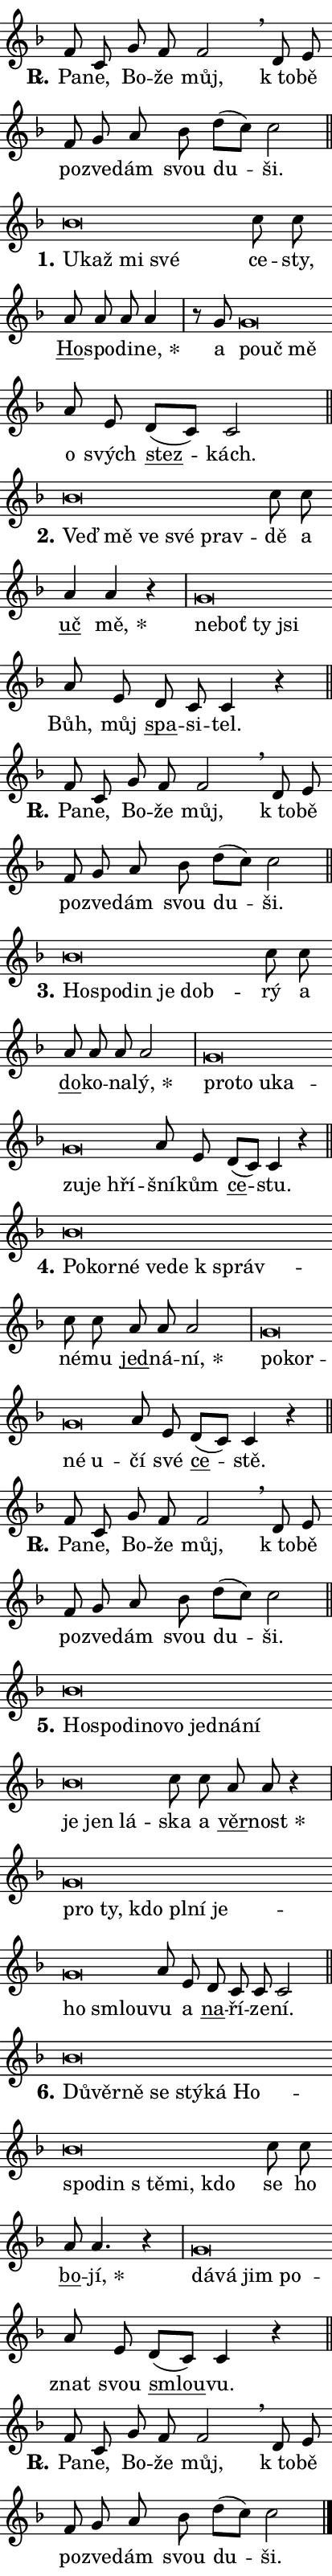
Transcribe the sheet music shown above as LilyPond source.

\version "2.22.1"
\header { tagline = "" }
\paper {
  indent = 0\cm
  top-margin = 0\cm
  right-margin = 0\cm
  bottom-margin = 0\cm
  left-margin = 0\cm
  paper-width = 7\cm
  page-breaking = #ly:one-page-breaking
  system-system-spacing.basic-distance = #11
  score-system-spacing.basic-distance = #11
  ragged-last = ##f
}


%% Author: Thomas Morley
%% https://lists.gnu.org/archive/html/lilypond-user/2020-05/msg00002.html
#(define (line-position grob)
"Returns position of @var[grob} in current system:
   @code{'start}, if at first time-step
   @code{'end}, if at last time-step
   @code{'middle} otherwise
"
  (let* ((col (ly:item-get-column grob))
         (ln (ly:grob-object col 'left-neighbor))
         (rn (ly:grob-object col 'right-neighbor))
         (col-to-check-left (if (ly:grob? ln) ln col))
         (col-to-check-right (if (ly:grob? rn) rn col))
         (break-dir-left
           (and
             (ly:grob-property col-to-check-left 'non-musical #f)
             (ly:item-break-dir col-to-check-left)))
         (break-dir-right
           (and
             (ly:grob-property col-to-check-right 'non-musical #f)
             (ly:item-break-dir col-to-check-right))))
        (cond ((eqv? 1 break-dir-left) 'start)
              ((eqv? -1 break-dir-right) 'end)
              (else 'middle))))

#(define (tranparent-at-line-position vctor)
  (lambda (grob)
  "Relying on @code{line-position} select the relevant enry from @var{vctor}.
Used to determine transparency,"
    (case (line-position grob)
      ((end) (not (vector-ref vctor 0)))
      ((middle) (not (vector-ref vctor 1)))
      ((start) (not (vector-ref vctor 2))))))

noteHeadBreakVisibility =
#(define-music-function (break-visibility)(vector?)
"Makes @code{NoteHead}s transparent relying on @var{break-visibility}"
#{
  \override NoteHead.transparent =
    #(tranparent-at-line-position break-visibility)
#})

#(define delete-ledgers-for-transparent-note-heads
  (lambda (grob)
    "Reads whether a @code{NoteHead} is transparent.
If so this @code{NoteHead} is removed from @code{'note-heads} from
@var{grob}, which is supposed to be @code{LedgerLineSpanner}.
As a result ledgers are not printed for this @code{NoteHead}"
    (let* ((nhds-array (ly:grob-object grob 'note-heads))
           (nhds-list
             (if (ly:grob-array? nhds-array)
                 (ly:grob-array->list nhds-array)
                 '()))
           ;; Relies on the transparent-property being done before
           ;; Staff.LedgerLineSpanner.after-line-breaking is executed.
           ;; This is fragile ...
           (to-keep
             (remove
               (lambda (nhd)
                 (ly:grob-property nhd 'transparent #f))
               nhds-list)))
      ;; TODO find a better method to iterate over grob-arrays, similiar
      ;; to filter/remove etc for lists
      ;; For now rebuilt from scratch
      (set! (ly:grob-object grob 'note-heads)  '())
      (for-each
        (lambda (nhd)
          (ly:pointer-group-interface::add-grob grob 'note-heads nhd))
        to-keep))))

hideNotes = {
  \noteHeadBreakVisibility #begin-of-line-visible
}
unHideNotes = {
  \noteHeadBreakVisibility #all-visible
}

% work-around for resetting accidentals
% https://lilypond.org/doc/v2.23/Documentation/notation/displaying-rhythms#unmetered-music
cadenzaMeasure = {
  \cadenzaOff
  \partial 1024 s1024
  \cadenzaOn
}

#(define-markup-command (accent layout props text) (markup?)
  "Underline accented syllable"
  (interpret-markup layout props
    #{\markup \override #'(offset . 4.3) \underline { #text }#}))

responsum = \markup \concat {
  "R" \hspace #-1.05 \path #0.1 #'((moveto 0 0.07) (lineto 0.9 0.8)) \hspace #0.05 "."
}

\layout {
    \context {
        \Staff
        \remove "Time_signature_engraver"
        \override LedgerLineSpanner.after-line-breaking = #delete-ledgers-for-transparent-note-heads
    }
    \context {
        \Voice {
            \override NoteHead.output-attributes = #'((class . "notehead"))
            \override Hairpin.height = #0.55
        }
    }
    \context {
        \Lyrics {
            \override StanzaNumber.output-attributes = #'((class . "stanzanumber"))
            \override LyricSpace.minimum-distance = #0.9
            \override LyricText.font-name = #"TeX Gyre Schola"
            \override LyricText.font-size = 1
            \override StanzaNumber.font-name = #"TeX Gyre Schola Bold"
            \override StanzaNumber.font-size = 1
        }
    }
}

% magnetic-lyrics.ily
%
%   written by
%     Jean Abou Samra <jean@abou-samra.fr>
%     Werner Lemberg <wl@gnu.org>
%
%   adapted by
%     Jiri Hon <jiri.hon@gmail.com>
%
% Version 2022-Apr-15

% https://www.mail-archive.com/lilypond-user@gnu.org/msg149350.html

#(define (Left_hyphen_pointer_engraver context)
   "Collect syllable-hyphen-syllable occurrences in lyrics and store
them in properties.  This engraver only looks to the left.  For
example, if the lyrics input is @code{foo -- bar}, it does the
following.

@itemize @bullet
@item
Set the @code{text} property of the @code{LyricHyphen} grob between
@q{foo} and @q{bar} to @code{foo}.

@item
Set the @code{left-hyphen} property of the @code{LyricText} grob with
text @q{foo} to the @code{LyricHyphen} grob between @q{foo} and
@q{bar}.
@end itemize

Use this auxiliary engraver in combination with the
@code{lyric-@/text::@/apply-@/magnetic-@/offset!} hook."
   (let ((hyphen #f)
         (text #f))
     (make-engraver
      (acknowledgers
       ((lyric-syllable-interface engraver grob source-engraver)
        (set! text grob)))
      (end-acknowledgers
       ((lyric-hyphen-interface engraver grob source-engraver)
        ;(when (not (grob::has-interface grob 'lyric-space-interface))
          (set! hyphen grob)));)
      ((stop-translation-timestep engraver)
       (when (and text hyphen)
         (ly:grob-set-object! text 'left-hyphen hyphen))
       (set! text #f)
       (set! hyphen #f)))))

#(define (lyric-text::apply-magnetic-offset! grob)
   "If the space between two syllables is less than the value in
property @code{LyricText@/.details@/.squash-threshold}, move the right
syllable to the left so that it gets concatenated with the left
syllable.

Use this function as a hook for
@code{LyricText@/.after-@/line-@/breaking} if the
@code{Left_@/hyphen_@/pointer_@/engraver} is active."
   (let ((hyphen (ly:grob-object grob 'left-hyphen #f)))
     (when hyphen
       (let ((left-text (ly:spanner-bound hyphen LEFT)))
         (when (grob::has-interface left-text 'lyric-syllable-interface)
           (let* ((common (ly:grob-common-refpoint grob left-text X))
                  (this-x-ext (ly:grob-extent grob common X))
                  (left-x-ext
                   (begin
                     ;; Trigger magnetism for left-text.
                     (ly:grob-property left-text 'after-line-breaking)
                     (ly:grob-extent left-text common X)))
                  ;; `delta` is the gap width between two syllables.
                  (delta (- (interval-start this-x-ext)
                            (interval-end left-x-ext)))
                  (details (ly:grob-property grob 'details))
                  (threshold (assoc-get 'squash-threshold details 0.2)))
             (when (< delta threshold)
               (let* (;; We have to manipulate the input text so that
                      ;; ligatures crossing syllable boundaries are not
                      ;; disabled.  For languages based on the Latin
                      ;; script this is essentially a beautification.
                      ;; However, for non-Western scripts it can be a
                      ;; necessity.
                      (lt (ly:grob-property left-text 'text))
                      (rt (ly:grob-property grob 'text))
                      (is-space (grob::has-interface hyphen 'lyric-space-interface))
                      (space (if is-space " " ""))
                      (space-markup (grob-interpret-markup grob " "))
                      (space-size (interval-length (ly:stencil-extent space-markup X)))
                      (extra-delta (if is-space space-size 0))
                      ;; Append new syllable.
                      (ltrt-space (if (and (string? lt) (string? rt))
                                (string-append lt space rt)
                                (make-concat-markup (list lt space rt))))
                      ;; Right-align `ltrt` to the right side.
                      (ltrt-space-markup (grob-interpret-markup
                               grob
                               (make-translate-markup
                                (cons (interval-length this-x-ext) 0)
                                (make-right-align-markup ltrt-space)))))
                 (begin
                   ;; Don't print `left-text`.
                   (ly:grob-set-property! left-text 'stencil #f)
                   ;; Set text and stencil (which holds all collected
                   ;; syllables so far) and shift it to the left.
                   (ly:grob-set-property! grob 'text ltrt-space)
                   (ly:grob-set-property! grob 'stencil ltrt-space-markup)
                   (ly:grob-translate-axis! grob (- (- delta extra-delta)) X))))))))))


#(define (lyric-hyphen::displace-bounds-first grob)
   ;; Make very sure this callback isn't triggered too early.
   (let ((left (ly:spanner-bound grob LEFT))
         (right (ly:spanner-bound grob RIGHT)))
     (ly:grob-property left 'after-line-breaking)
     (ly:grob-property right 'after-line-breaking)
     (ly:lyric-hyphen::print grob)))

squashThreshold = #0.4

\layout {
  \context {
    \Lyrics
    \consists #Left_hyphen_pointer_engraver
    \override LyricText.after-line-breaking =
      #lyric-text::apply-magnetic-offset!
    \override LyricHyphen.stencil = #lyric-hyphen::displace-bounds-first
    \override LyricText.details.squash-threshold = \squashThreshold
    \override LyricHyphen.minimum-distance = 0
    \override LyricHyphen.minimum-length = \squashThreshold
  }
}

squash = \override LyricText.details.squash-threshold = 9999
unSquash = \override LyricText.details.squash-threshold = \squashThreshold

left = \override LyricText.self-alignment-X = #LEFT
unLeft = \revert LyricText.self-alignment-X

starOffset = #(lambda (grob) 
                (let ((x_offset (ly:self-alignment-interface::aligned-on-x-parent grob)))
                  (if (= x_offset 0) 0 (+ x_offset 1.2))))

star = #(define-music-function (syllable)(string?)
"Append star separator at the end of a syllable"
#{
  \once \override LyricText.X-offset = #starOffset
  \lyricmode { \markup {
    #syllable
    \override #'((font-name . "TeX Gyre Schola Bold")) \hspace #0.2 \lower #0.65 \larger "*"
  } }
#})

starAccent = #(define-music-function (syllable)(string?)
"Append star separator at the end of a syllable and make accent"
#{
  \once \override LyricText.X-offset = #starOffset
  \lyricmode { \markup {
    \accent #syllable
    \override #'((font-name . "TeX Gyre Schola Bold")) \hspace #0.2 \lower #0.65 \larger "*"
  } }
#})

breath = #(define-music-function (syllable)(string?)
"Append breathing indicator at the end of a syllable"
#{
  \lyricmode { \markup { #syllable "+" } }
#})

optionalBreath = #(define-music-function (syllable)(string?)
"Append optional breathing indicator at the end of a syllable"
#{
  \lyricmode { \markup { #syllable "(+)" } }
#})


\score {
    <<
        \new Voice = "melody" { \cadenzaOn \key f \major \relative { f'8 c g' f f2 \breathe d8 e \bar "" f g a bes \bar "" d[( c)] c2 \cadenzaMeasure \bar "||" \break }
\relative { bes'\breve*1/16 \hideNotes \breve*1/16 \bar "" \breve*1/16 \breve*1/16 \bar "" \unHideNotes c8 c \bar "" a a a a4 \cadenzaMeasure \bar "|" r8 g g\breve*1/16 \hideNotes \breve*1/16 \breve*1/16 \bar "" \unHideNotes a8 e \bar "" d[( c)] c2 \cadenzaMeasure \bar "||" \break }
\relative { bes'\breve*1/16 \hideNotes \breve*1/16 \bar "" \breve*1/16 \bar "" \breve*1/16 \breve*1/16 \bar "" \unHideNotes c8 c \bar "" a4 a r \cadenzaMeasure \bar "|" g\breve*1/16 \hideNotes \breve*1/16 \bar "" \breve*1/16 \breve*1/16 \bar "" \unHideNotes a8 e \bar "" d c c4 r \cadenzaMeasure \bar "||" \break }
\relative { f'8 c g' f f2 \breathe d8 e \bar "" f g a bes \bar "" d[( c)] c2 \cadenzaMeasure \bar "||" \break }
\relative { bes'\breve*1/16 \hideNotes \breve*1/16 \bar "" \breve*1/16 \bar "" \breve*1/16 \breve*1/16 \bar "" \unHideNotes c8 c \bar "" a a a a2 \cadenzaMeasure \bar "|" g\breve*1/16 \hideNotes \breve*1/16 \bar "" \breve*1/16 \bar "" \breve*1/16 \bar "" \breve*1/16 \bar "" \breve*1/16 \breve*1/16 \bar "" \unHideNotes a8 e \bar "" d[( c)] c4 r \cadenzaMeasure \bar "||" \break }
\relative { bes'\breve*1/16 \hideNotes \breve*1/16 \bar "" \breve*1/16 \bar "" \breve*1/16 \bar "" \breve*1/16 \breve*1/16 \bar "" \unHideNotes c8 c \bar "" a a a2 \cadenzaMeasure \bar "|" g\breve*1/16 \hideNotes \breve*1/16 \bar "" \breve*1/16 \breve*1/16 \bar "" \unHideNotes a8 e \bar "" d[( c)] c4 r \cadenzaMeasure \bar "||" \break }
\relative { f'8 c g' f f2 \breathe d8 e \bar "" f g a bes \bar "" d[( c)] c2 \cadenzaMeasure \bar "||" \break }
\relative { bes'\breve*1/16 \hideNotes \breve*1/16 \bar "" \breve*1/16 \bar "" \breve*1/16 \bar "" \breve*1/16 \bar "" \breve*1/16 \bar "" \breve*1/16 \bar "" \breve*1/16 \bar "" \breve*1/16 \bar "" \breve*1/16 \breve*1/16 \bar "" \unHideNotes c8 c \bar "" a a r4 \cadenzaMeasure \bar "|" g\breve*1/16 \hideNotes \breve*1/16 \bar "" \breve*1/16 \bar "" \breve*1/16 \bar "" \breve*1/16 \bar "" \breve*1/16 \bar "" \breve*1/16 \breve*1/16 \bar "" \unHideNotes a8 e \bar "" d c c c2 \cadenzaMeasure \bar "||" \break }
\relative { bes'\breve*1/16 \hideNotes \breve*1/16 \bar "" \breve*1/16 \bar "" \breve*1/16 \bar "" \breve*1/16 \bar "" \breve*1/16 \bar "" \breve*1/16 \bar "" \breve*1/16 \bar "" \breve*1/16 \bar "" \breve*1/16 \bar "" \breve*1/16 \breve*1/16 \bar "" \unHideNotes c8 c \bar "" a a4. r4 \cadenzaMeasure \bar "|" g\breve*1/16 \hideNotes \breve*1/16 \bar "" \breve*1/16 \breve*1/16 \bar "" \unHideNotes a8 e \bar "" d[( c)] c4 r \cadenzaMeasure \bar "||" \break }
\relative { f'8 c g' f f2 \breathe d8 e \bar "" f g a bes \bar "" d[( c)] c2 \cadenzaMeasure \bar "||" \break } \bar "|." }
        \new Lyrics \lyricsto "melody" { \lyricmode { \set stanza = \responsum
Pa -- ne, Bo -- že můj, "k to" -- bě po -- zve -- dám svou du -- ši.
\set stanza = "1."
\left U -- \squash kaž mi své \unLeft \unSquash ce -- sty, \markup \accent Ho -- spo -- di -- \star ne, a \left po -- \squash uč mě \unLeft \unSquash o svých \markup \accent stez -- kách.
\set stanza = "2."
\left Veď \squash mě ve své prav -- \unLeft \unSquash dě a \markup \accent uč \star mě, \left ne -- \squash boť ty jsi \unLeft \unSquash Bůh, můj \markup \accent spa -- si -- tel.
\set stanza = \responsum
Pa -- ne, Bo -- že můj, "k to" -- bě po -- zve -- dám svou du -- ši.
\set stanza = "3."
\left Ho -- \squash spo -- din je dob -- \unLeft \unSquash rý a \markup \accent do -- ko -- na -- \star lý, \left pro -- \squash to u -- ka -- zu -- je hří -- \unLeft \unSquash šní -- kům \markup \accent ce -- stu.
\set stanza = "4."
\left Po -- \squash kor -- né ve -- de "k správ" -- \unLeft \unSquash né -- mu \markup \accent jed -- ná -- \star ní, \left po -- \squash kor -- né u -- \unLeft \unSquash čí své \markup \accent ce -- stě.
\set stanza = \responsum
Pa -- ne, Bo -- že můj, "k to" -- bě po -- zve -- dám svou du -- ši.
\set stanza = "5."
\left Ho -- \squash spo -- di -- no -- vo jed -- ná -- ní je jen lá -- \unLeft \unSquash ska a \markup \accent věr -- \star nost \left pro \squash ty, kdo pl -- ní je -- ho smlou -- \unLeft \unSquash vu a \markup \accent na -- ří -- ze -- ní.
\set stanza = "6."
\left Dů -- \squash věr -- ně se stý -- ká Ho -- spo -- din "s tě" -- mi, kdo \unLeft \unSquash se ho \markup \accent bo -- \star jí, \left dá -- \squash vá jim po -- \unLeft \unSquash znat svou \markup \accent smlou -- vu.
\set stanza = \responsum
Pa -- ne, Bo -- že můj, "k to" -- bě po -- zve -- dám svou du -- ši. } }
    >>
    \layout {}
}
